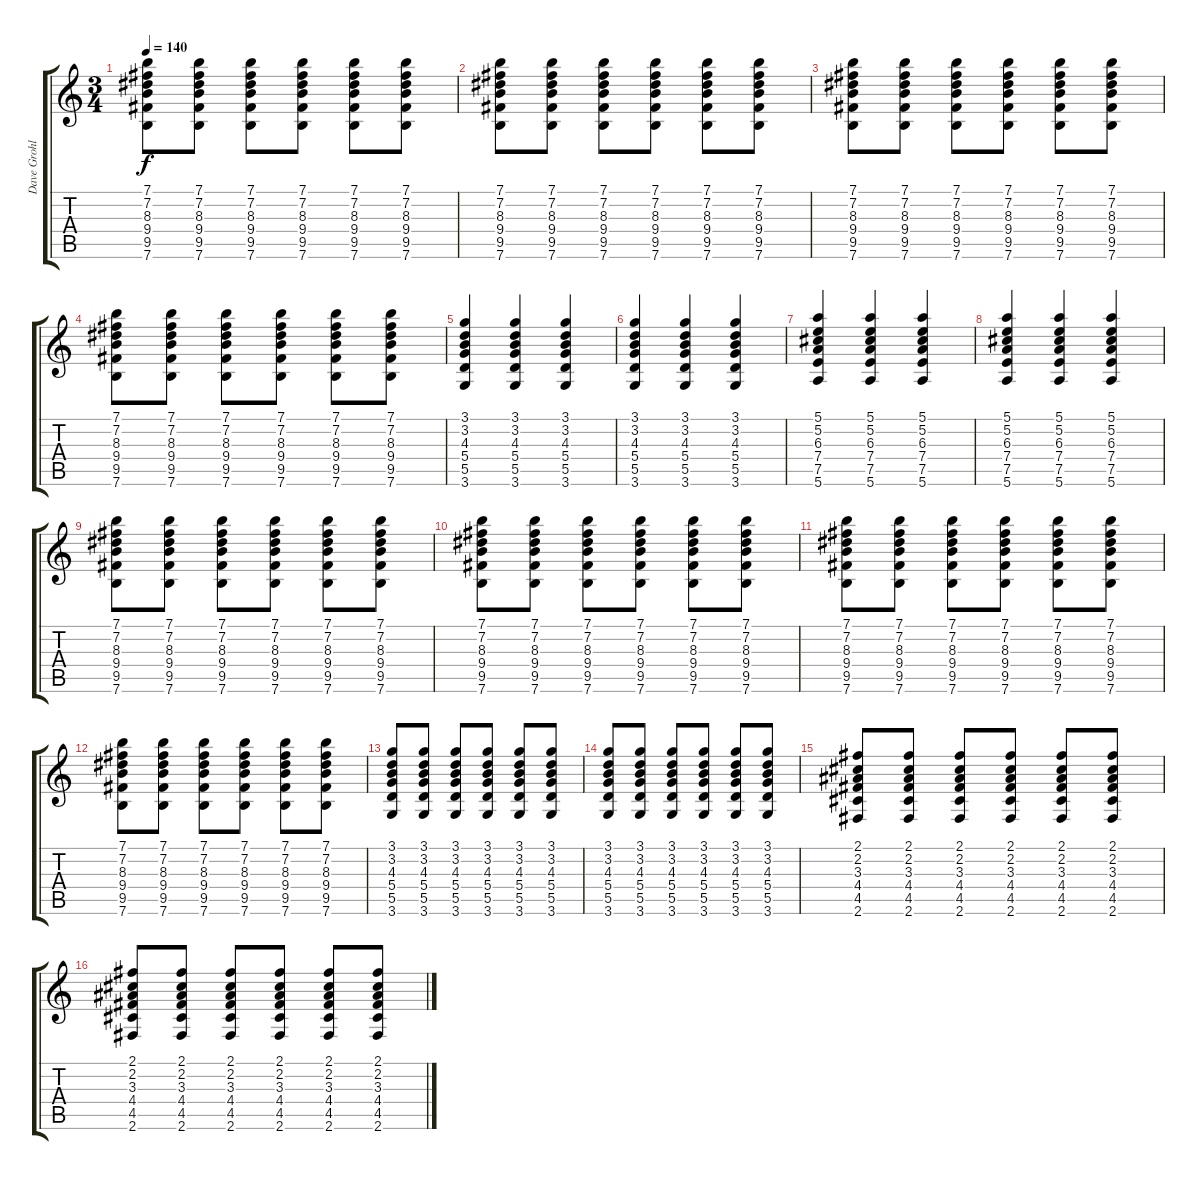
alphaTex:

\track ("Dave Grohl" "Dave Grohl") {instrument acousticguitarnylon}
\staff {score tabs}
\tuning (E4 B3 G3 D3 A2 E2) {hide}
\ts (3 4)
\tempo 140
\clef g2
\ks c
(7.1 7.2 8.3 9.4 9.5 7.6).8{dy f} (7.1 7.2 8.3 9.4 9.5 7.6).8 (7.1 7.2 8.3 9.4 9.5 7.6).8 (7.1 7.2 8.3 9.4 9.5 7.6).8 (7.1 7.2 8.3 9.4 9.5 7.6).8 (7.1 7.2 8.3 9.4 9.5 7.6).8 |
(7.1 7.2 8.3 9.4 9.5 7.6).8 (7.1 7.2 8.3 9.4 9.5 7.6).8 (7.1 7.2 8.3 9.4 9.5 7.6).8 (7.1 7.2 8.3 9.4 9.5 7.6).8 (7.1 7.2 8.3 9.4 9.5 7.6).8 (7.1 7.2 8.3 9.4 9.5 7.6).8 |
(7.1 7.2 8.3 9.4 9.5 7.6).8 (7.1 7.2 8.3 9.4 9.5 7.6).8 (7.1 7.2 8.3 9.4 9.5 7.6).8 (7.1 7.2 8.3 9.4 9.5 7.6).8 (7.1 7.2 8.3 9.4 9.5 7.6).8 (7.1 7.2 8.3 9.4 9.5 7.6).8 |
(7.1 7.2 8.3 9.4 9.5 7.6).8 (7.1 7.2 8.3 9.4 9.5 7.6).8 (7.1 7.2 8.3 9.4 9.5 7.6).8 (7.1 7.2 8.3 9.4 9.5 7.6).8 (7.1 7.2 8.3 9.4 9.5 7.6).8 (7.1 7.2 8.3 9.4 9.5 7.6).8 |
(3.1 3.2 4.3 5.4 5.5 3.6).4 (3.1 3.2 4.3 5.4 5.5 3.6).4 (3.1 3.2 4.3 5.4 5.5 3.6).4 |
(3.1 3.2 4.3 5.4 5.5 3.6).4 (3.1 3.2 4.3 5.4 5.5 3.6).4 (3.1 3.2 4.3 5.4 5.5 3.6).4 |
(5.1 5.2 6.3 7.4 7.5 5.6).4 (5.1 5.2 6.3 7.4 7.5 5.6).4 (5.1 5.2 6.3 7.4 7.5 5.6).4 |
(5.1 5.2 6.3 7.4 7.5 5.6).4 (5.1 5.2 6.3 7.4 7.5 5.6).4 (5.1 5.2 6.3 7.4 7.5 5.6).4 |
(7.1 7.2 8.3 9.4 9.5 7.6).8 (7.1 7.2 8.3 9.4 9.5 7.6).8 (7.1 7.2 8.3 9.4 9.5 7.6).8 (7.1 7.2 8.3 9.4 9.5 7.6).8 (7.1 7.2 8.3 9.4 9.5 7.6).8 (7.1 7.2 8.3 9.4 9.5 7.6).8 |
(7.1 7.2 8.3 9.4 9.5 7.6).8 (7.1 7.2 8.3 9.4 9.5 7.6).8 (7.1 7.2 8.3 9.4 9.5 7.6).8 (7.1 7.2 8.3 9.4 9.5 7.6).8 (7.1 7.2 8.3 9.4 9.5 7.6).8 (7.1 7.2 8.3 9.4 9.5 7.6).8 |
(7.1 7.2 8.3 9.4 9.5 7.6).8 (7.1 7.2 8.3 9.4 9.5 7.6).8 (7.1 7.2 8.3 9.4 9.5 7.6).8 (7.1 7.2 8.3 9.4 9.5 7.6).8 (7.1 7.2 8.3 9.4 9.5 7.6).8 (7.1 7.2 8.3 9.4 9.5 7.6).8 |
(7.1 7.2 8.3 9.4 9.5 7.6).8 (7.1 7.2 8.3 9.4 9.5 7.6).8 (7.1 7.2 8.3 9.4 9.5 7.6).8 (7.1 7.2 8.3 9.4 9.5 7.6).8 (7.1 7.2 8.3 9.4 9.5 7.6).8 (7.1 7.2 8.3 9.4 9.5 7.6).8 |
(3.1 3.2 4.3 5.4 5.5 3.6).8 (3.1 3.2 4.3 5.4 5.5 3.6).8 (3.1 3.2 4.3 5.4 5.5 3.6).8 (3.1 3.2 4.3 5.4 5.5 3.6).8 (3.1 3.2 4.3 5.4 5.5 3.6).8 (3.1 3.2 4.3 5.4 5.5 3.6).8 |
(3.1 3.2 4.3 5.4 5.5 3.6).8 (3.1 3.2 4.3 5.4 5.5 3.6).8 (3.1 3.2 4.3 5.4 5.5 3.6).8 (3.1 3.2 4.3 5.4 5.5 3.6).8 (3.1 3.2 4.3 5.4 5.5 3.6).8 (3.1 3.2 4.3 5.4 5.5 3.6).8 |
(2.1 2.2 3.3 4.4 4.5 2.6).8 (2.1 2.2 3.3 4.4 4.5 2.6).8 (2.1 2.2 3.3 4.4 4.5 2.6).8 (2.1 2.2 3.3 4.4 4.5 2.6).8 (2.1 2.2 3.3 4.4 4.5 2.6).8 (2.1 2.2 3.3 4.4 4.5 2.6).8 |
(2.1 2.2 3.3 4.4 4.5 2.6).8 (2.1 2.2 3.3 4.4 4.5 2.6).8 (2.1 2.2 3.3 4.4 4.5 2.6).8 (2.1 2.2 3.3 4.4 4.5 2.6).8 (2.1 2.2 3.3 4.4 4.5 2.6).8 (2.1 2.2 3.3 4.4 4.5 2.6).8
